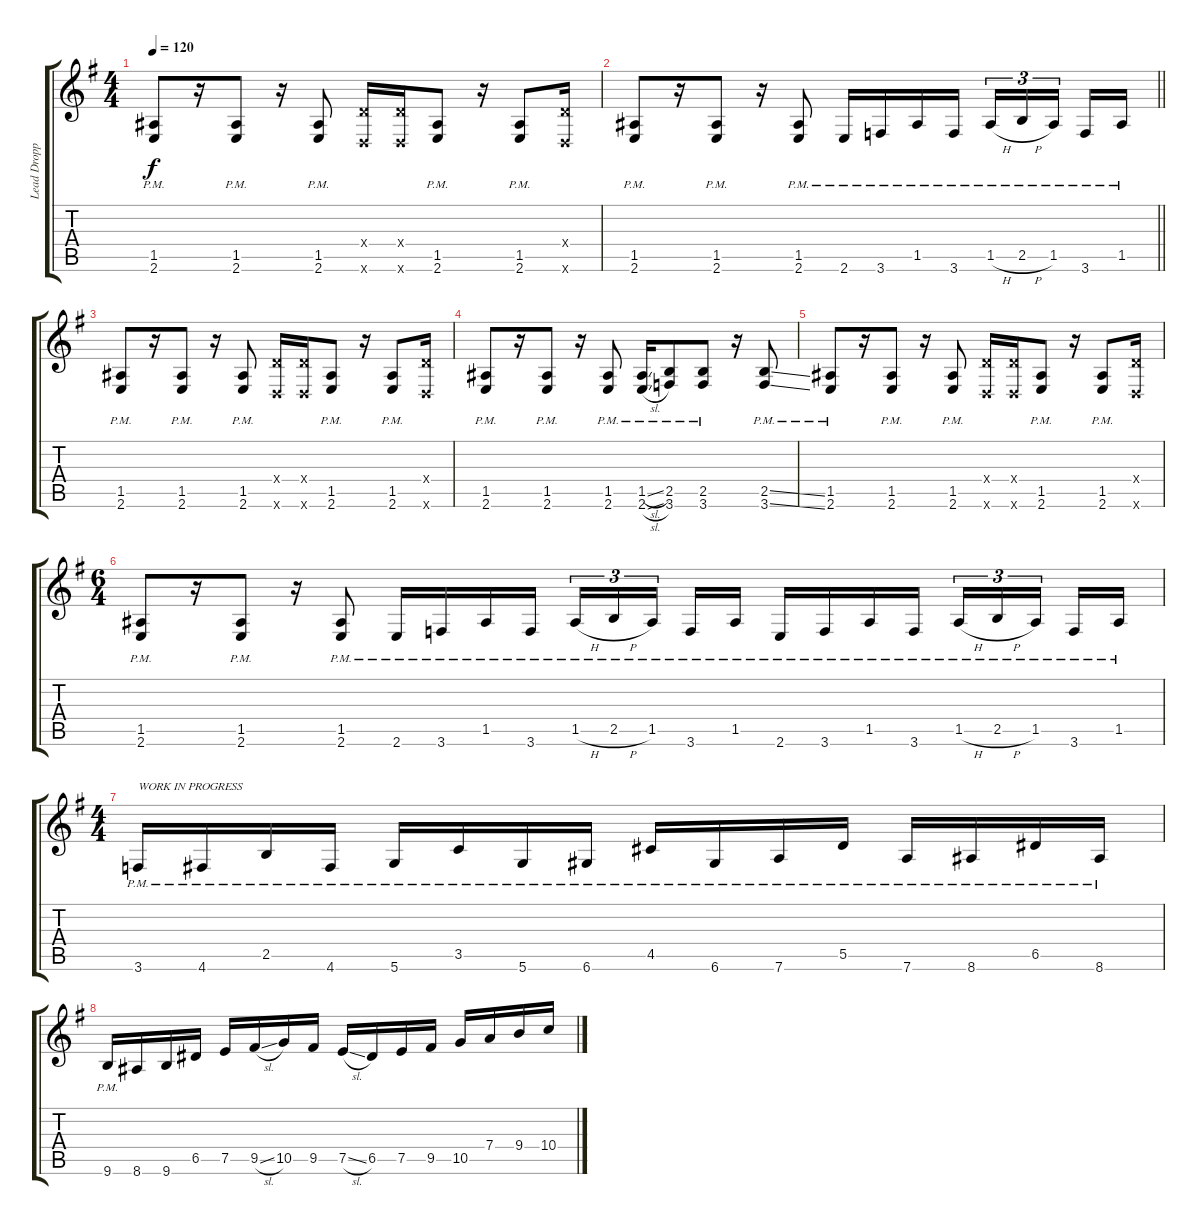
\track ("Lead Dropped D " "Lead Dropp") {instrument distortionguitar}
\staff {score tabs}
\tuning (E4 B3 G3 D3 A2 D2) {hide}
\ts (4 4)
\tempo 120
\clef g2
\ks eminor
(1.5{pm} 2.6{pm}).8{dy f} r.16 (1.5{pm} 2.6{pm}).8 r.16 (1.5{pm} 2.6{pm}).8 (0.4{x} 0.6{x}).16 (0.4{x} 0.6{x}).16 (1.5{pm} 2.6{pm}).8 r.16 (1.5{pm} 2.6{pm}).8 (0.4{x} 0.6{x}).16 |
\barLineRight lightlight
(1.5{pm} 2.6{pm}).8 r.16 (1.5{pm} 2.6{pm}).8 r.16 (1.5{pm} 2.6{pm}).8 2.6{pm}.16 3.6{pm}.16 1.5{pm}.16 3.6{pm}.16 1.5{h pm}.16{tu (3 2)} 2.5{h pm}.16{tu (3 2)} 1.5{pm}.16{tu (3 2) beam splitsecondary} 3.6{pm}.16 1.5{pm}.16 |
(1.5{pm} 2.6{pm}).8 r.16 (1.5{pm} 2.6{pm}).8 r.16 (1.5{pm} 2.6{pm}).8 (0.4{x} 0.6{x}).16 (0.4{x} 0.6{x}).16 (1.5{pm} 2.6{pm}).8 r.16 (1.5{pm} 2.6{pm}).8 (0.4{x} 0.6{x}).16 |
(1.5{pm} 2.6{pm}).8 r.16 (1.5{pm} 2.6{pm}).8 r.16 (1.5{pm} 2.6{pm}).8 (1.5{sl pm} 2.6{sl pm}).16 (2.5{pm} 3.6{pm}).8 (2.5{pm} 3.6{pm}).8 r.16 (2.5{ss pm} 3.6{ss pm}).8 |
(1.5{pm} 2.6{pm}).8 r.16 (1.5{pm} 2.6{pm}).8 r.16 (1.5{pm} 2.6{pm}).8 (0.4{x} 0.6{x}).16 (0.4{x} 0.6{x}).16 (1.5{pm} 2.6{pm}).8 r.16 (1.5{pm} 2.6{pm}).8 (0.4{x} 0.6{x}).16 |
\ts (6 4)
(1.5{pm} 2.6{pm}).8 r.16 (1.5{pm} 2.6{pm}).8 r.16 (1.5{pm} 2.6{pm}).8 2.6{pm}.16 3.6{pm}.16 1.5{pm}.16 3.6{pm}.16 1.5{h pm}.16{tu (3 2)} 2.5{h pm}.16{tu (3 2)} 1.5{pm}.16{tu (3 2) beam splitsecondary} 3.6{pm}.16 1.5{pm}.16 2.6{pm}.16 3.6{pm}.16 1.5{pm}.16 3.6{pm}.16{beam splitsecondary} 1.5{h pm}.16{tu (3 2)} 2.5{h pm}.16{tu (3 2)} 1.5{pm}.16{tu (3 2) beam splitsecondary} 3.6{pm}.16 1.5{pm}.16 |
\ts (4 4)
3.6{pm}.16{txt "WORK IN PROGRESS"} 4.6{pm}.16 2.5{pm}.16 4.6{pm}.16 5.6{pm}.16 3.5{pm}.16 5.6{pm}.16 6.6{pm}.16 4.5{pm}.16 6.6{pm}.16 7.6{pm}.16 5.5{pm}.16 7.6{pm}.16 8.6{pm}.16 6.5{pm}.16 8.6{pm}.16 |
9.6{pm}.16 8.6.16 9.6.16 6.5.16 7.5.16 9.5{sl}.16 10.5.16 9.5.16 7.5{sl}.16 6.5.16 7.5.16 9.5.16 10.5.16 7.4.16 9.4.16 10.4.16
